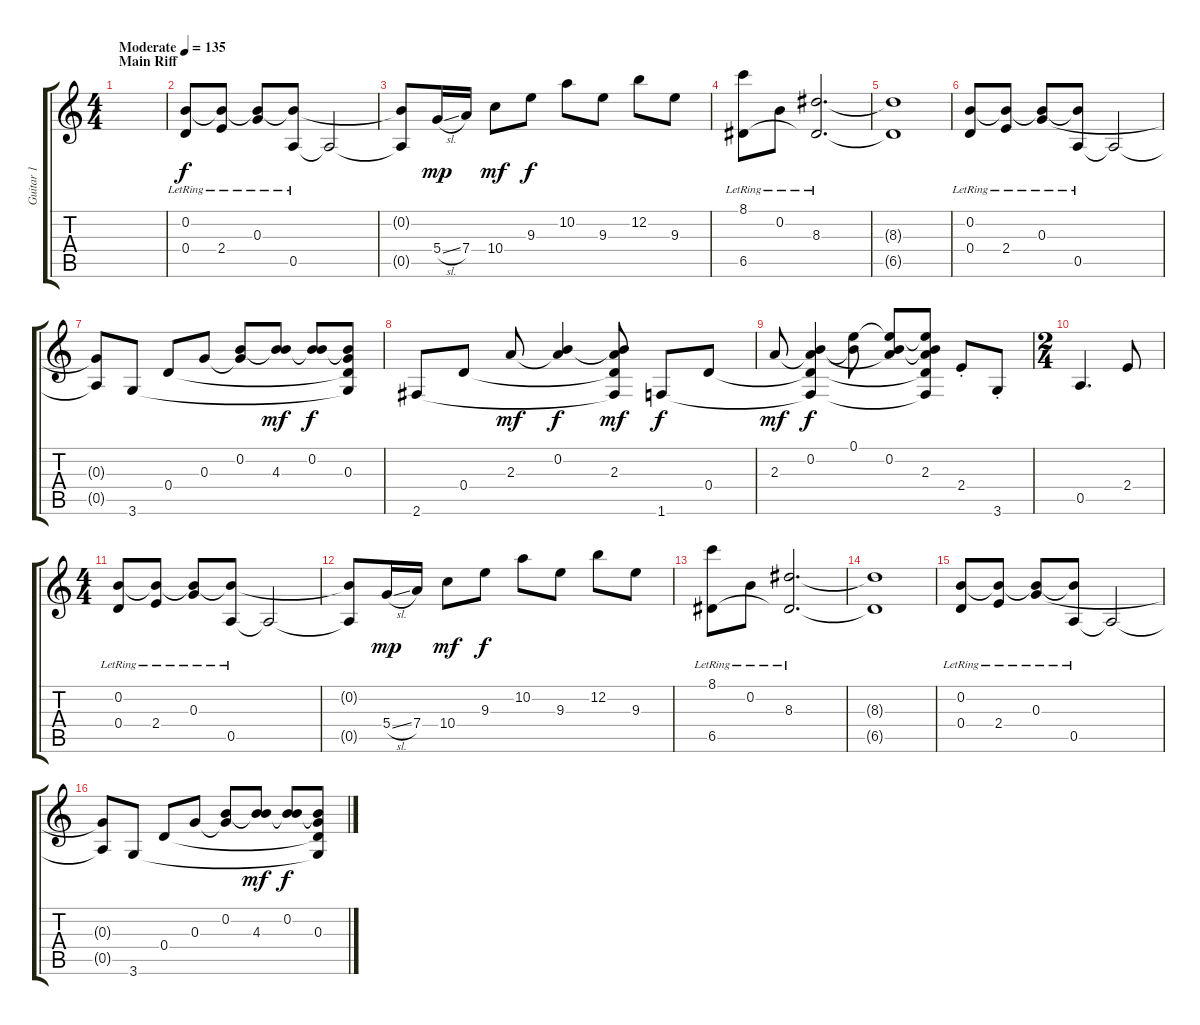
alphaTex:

\track ("Guitar 1" "Guitar 1") {instrument acousticguitarsteel}
\staff {score tabs}
\tuning (E4 B3 G3 D3 A2 E2) {hide}
\ts (4 4)
\section ("" "Main Riff")
\tempo (135 "Moderate")
\clef g2
\ks c
|
(0.2{lr} 0.4{lr}).8 (0.2{t} 2.4{lr}).8 (0.2{t} 0.3{lr}).8 (0.2{t} 0.5{lr}).8 0.5{t}.2 |
(0.2{t} 0.5{t}).8 5.4{sl}.16{dy mp} 7.4.16 10.4.8{dy mf} 9.3.8{dy f} 10.2.8 9.3.8 12.2.8 9.3.8 |
(8.1{lr} 6.5).8 0.2{lr}.8 (8.3{lr} 6.5{t}).2{d} |
(8.3{t} 6.5{t}).1 |
(0.2{lr} 0.4{lr}).8 (0.2{t} 2.4{lr}).8 (0.2{t} 0.3{lr}).8 (0.2{t} 0.5{lr}).8 0.5{t}.2 |
(0.3{t} 0.5{t}).8 3.6.8 0.4.8 0.3.8 (0.2 0.3{t}).8 (0.2{t} 4.3).8{dy mf} (0.2 4.3{t}).8{dy f} (0.2{t} 0.3 0.4{t} 3.6{t}).8 |
2.6.8 0.4.8 2.3.8{dy mf} (0.2 2.3{t}).4{dy f} (0.2{t} 2.3 0.4{t} 2.6{t}).8{dy mf} 1.6.8{dy f} 0.4.8 |
2.3.8{dy mf} (0.2 2.3{t} 0.4{t} 1.6{t}).4{dy f} (0.1 0.2{t}).8 (0.1{t} 0.2 2.3{t}).8 (0.1{t} 0.2{t} 2.3 0.4{t} 1.6{t}).8 2.4{st}.8 3.6{st}.8 |
\ts (2 4)
0.5.4{d} 2.4.8 |
\ts (4 4)
(0.2{lr} 0.4{lr}).8 (0.2{t} 2.4{lr}).8 (0.2{t} 0.3{lr}).8 (0.2{t} 0.5{lr}).8 0.5{t}.2 |
(0.2{t} 0.5{t}).8 5.4{sl}.16{dy mp} 7.4.16 10.4.8{dy mf} 9.3.8{dy f} 10.2.8 9.3.8 12.2.8 9.3.8 |
(8.1{lr} 6.5).8 0.2{lr}.8 (8.3{lr} 6.5{t}).2{d} |
(8.3{t} 6.5{t}).1 |
(0.2{lr} 0.4{lr}).8 (0.2{t} 2.4{lr}).8 (0.2{t} 0.3{lr}).8 (0.2{t} 0.5{lr}).8 0.5{t}.2 |
(0.3{t} 0.5{t}).8 3.6.8 0.4.8 0.3.8 (0.2 0.3{t}).8 (0.2{t} 4.3).8{dy mf} (0.2 4.3{t}).8{dy f} (0.2{t} 0.3 0.4{t} 3.6{t}).8
